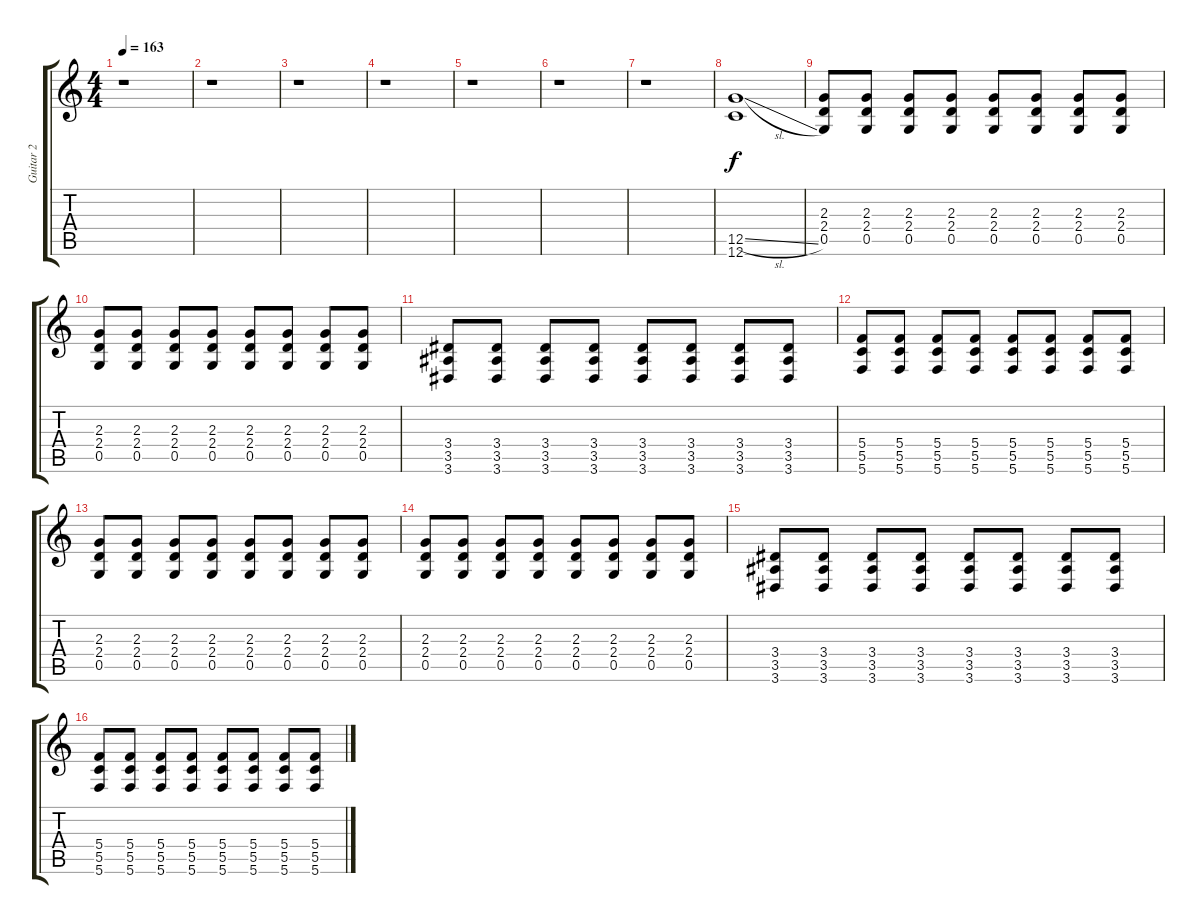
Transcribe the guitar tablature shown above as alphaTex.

\track ("Guitar 2" "Guitar 2") {instrument distortionguitar}
\staff {score tabs}
\tuning (D4 A3 F3 C3 G2 C2) {hide}
\ts (4 4)
\tempo 163
\clef g2
\ks c
r.1{dy f instrument distortionguitar} |
r.1 |
r.1 |
r.1 |
r.1 |
r.1 |
r.1 |
(12.5{sl} 12.6).1 |
(2.3 2.4 0.5).8 (2.3 2.4 0.5).8 (2.3 2.4 0.5).8 (2.3 2.4 0.5).8 (2.3 2.4 0.5).8 (2.3 2.4 0.5).8 (2.3 2.4 0.5).8 (2.3 2.4 0.5).8 |
(2.3 2.4 0.5).8 (2.3 2.4 0.5).8 (2.3 2.4 0.5).8 (2.3 2.4 0.5).8 (2.3 2.4 0.5).8 (2.3 2.4 0.5).8 (2.3 2.4 0.5).8 (2.3 2.4 0.5).8 |
(3.4 3.5 3.6).8 (3.4 3.5 3.6).8 (3.4 3.5 3.6).8 (3.4 3.5 3.6).8 (3.4 3.5 3.6).8 (3.4 3.5 3.6).8 (3.4 3.5 3.6).8 (3.4 3.5 3.6).8 |
(5.4 5.5 5.6).8 (5.4 5.5 5.6).8 (5.4 5.5 5.6).8 (5.4 5.5 5.6).8 (5.4 5.5 5.6).8 (5.4 5.5 5.6).8 (5.4 5.5 5.6).8 (5.4 5.5 5.6).8 |
(2.3 2.4 0.5).8 (2.3 2.4 0.5).8 (2.3 2.4 0.5).8 (2.3 2.4 0.5).8 (2.3 2.4 0.5).8 (2.3 2.4 0.5).8 (2.3 2.4 0.5).8 (2.3 2.4 0.5).8 |
(2.3 2.4 0.5).8 (2.3 2.4 0.5).8 (2.3 2.4 0.5).8 (2.3 2.4 0.5).8 (2.3 2.4 0.5).8 (2.3 2.4 0.5).8 (2.3 2.4 0.5).8 (2.3 2.4 0.5).8 |
(3.4 3.5 3.6).8 (3.4 3.5 3.6).8 (3.4 3.5 3.6).8 (3.4 3.5 3.6).8 (3.4 3.5 3.6).8 (3.4 3.5 3.6).8 (3.4 3.5 3.6).8 (3.4 3.5 3.6).8 |
(5.4 5.5 5.6).8 (5.4 5.5 5.6).8 (5.4 5.5 5.6).8 (5.4 5.5 5.6).8 (5.4 5.5 5.6).8 (5.4 5.5 5.6).8 (5.4 5.5 5.6).8 (5.4 5.5 5.6).8
